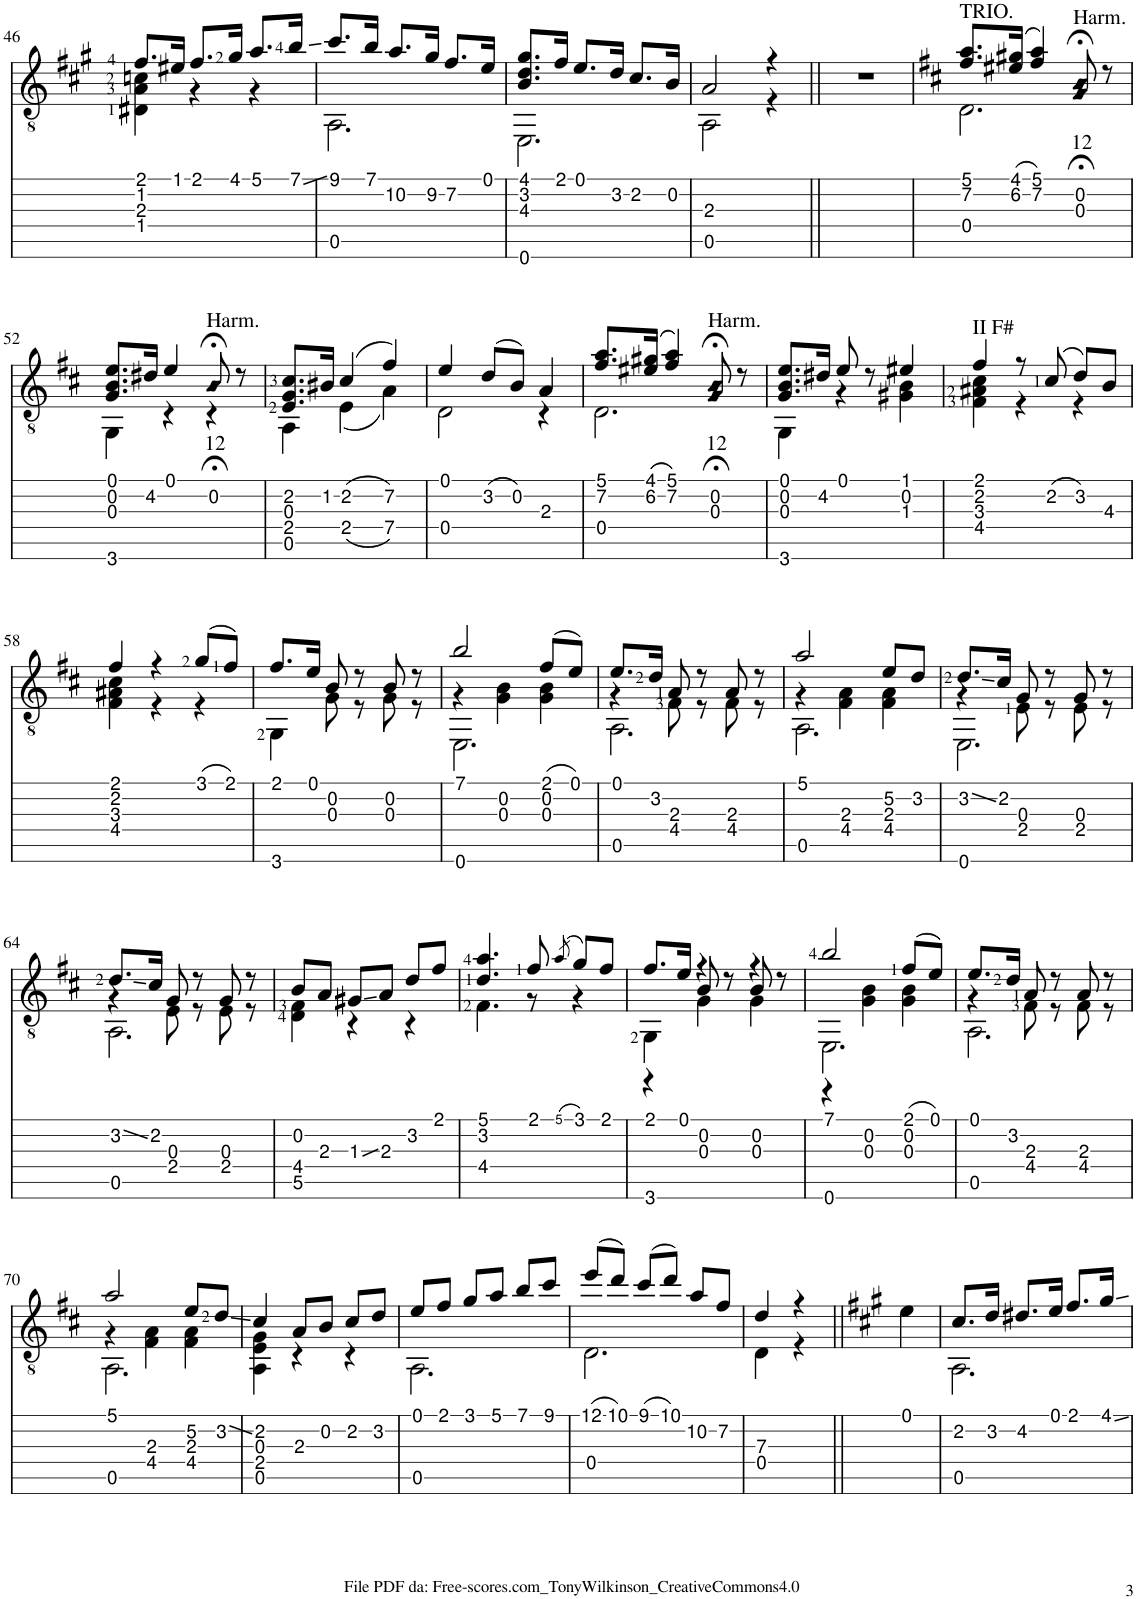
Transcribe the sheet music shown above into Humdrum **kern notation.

**kern	**kern
*part1	*part1
*staff2	*staff1
*I"Guitar	*
*I'Guit.	*
!!LO:PB:g=z
*	*clefGv2
*k[f#c#g#]	*k[f#c#g#]
*M3/4	*M3/4
=46	=46
*^	*^
8.f#L	4D#X 4A 4cn	8.f#/L	4D#X\ 4A\ 4cn\
16e#XJk	.	16e#X/Jk	.
8.f#L	4r	8.f#/L	4r
16g#Jk	.	16g#/Jk	.
8.aL	4r	8.a/L	4r
16bJk	.	16b/Jk	.
=47	=47	=47	=47
8.cc#L	2.AA	8.cc#/L	2.AA\
16bJk	.	16b/Jk	.
8.aL	.	8.a/L	.
16g#Jk	.	16g#/Jk	.
8.f#L	.	8.f#/L	.
16eJk	.	16e/Jk	.
=48	=48	=48	=48
8.B\ 8.d\ 8.g#\L	2.EE	8.B/ 8.d/ 8.g#/L	2.EE\
16f#Jk	.	16f#/Jk	.
8.eL	.	8.e/L	.
16dJk	.	16d/Jk	.
8.c#L	.	8.c#/L	.
16BJk	.	16B/Jk	.
=49	=49	=49	=49
2A	2AA	2A/	2AA\
4r	4r	4r	4r
*v	*v	*	*
*	*v	*v
=50||	=50||
2.r	2.r
=51	=51
*k[f#c#]	*k[f#c#]
*^	*^
!	!	!LO:TX:a:t=TRIO.	!
8.f#\ 8.a\L	2.D	8.f#/ 8.a/L	2.D\
16e#\ 16g#\Jk	.	(16e#X/ 16g#X/Jk	.
4f# 4a	.	4f#/ 4a/)	.
!	!	!LO:TX:a:t=Harm.	!
!LO:TX:a:t=12	!	!	!
!LO:N:n=1:head=diamond	!	!	!
!LO:N:n=2:head=diamond	!	!LO:N:n=1:head=diamond	!
!	!	!LO:N:n=2:head=diamond	!
8G;< 8B;<	.	8G/;< 8B/;<	.
8r	.	8r	.
!!LO:LB:g=z	!!
=52	=52	=52	=52
8.G\ 8.B\ 8.e\L	4GG	8.G/ 8.B/ 8.e/L	4GG\
16d#Jk	.	16d#X/Jk	.
4e	4r	4e/	4r
!	!	!LO:TX:a:t=Harm.	!
!LO:TX:a:t=12	!	!	!
!LO:N:head=diamond	!	!LO:N:head=diamond	!
8B;<	4r	8B;</	4r
8r	.	8r	.
=53	=53	=53	=53
8.E\ 8.G\ 8.c#\L	4AA	8.E/ 8.G/ 8.c#/L	4AA\
16B#Jk	.	16B#X/Jk	.
4c#	4E	(4c#/	(4E\
4f#	4A	4f#/)	4A\)
=54	=54	=54	=54
4e	2D	4e/	2D\
8dL	.	(8d/L	.
8BJ	.	8B/J)	.
4A	4r	4A/	4r
=55	=55	=55	=55
8.f#\ 8.a\L	2.D	8.f#/ 8.a/L	2.D\
16e#X\ 16g#X\Jk	.	(16e#X/ 16g#X/Jk	.
4f# 4a	.	4f#/ 4a/)	.
!	!	!LO:TX:a:t=Harm.	!
!LO:TX:a:t=12	!	!	!
!LO:N:n=1:head=diamond	!	!	!
!LO:N:n=2:head=diamond	!	!LO:N:n=1:head=diamond	!
!	!	!LO:N:n=2:head=diamond	!
8G;< 8B;<	.	8G/;< 8B/;<	.
8r	.	8r	.
=56	=56	=56	=56
8.G\ 8.B\ 8.e\L	4GG	8.G/ 8.B/ 8.e/L	4GG\
16d#Jk	.	16d#X/Jk	.
8e	4r	8e/	4r
8r	.	8r	.
4e#	4G# 4B	4e#X/	4G#X\ 4B\
=57	=57	=57	=57
!	!	!LO:TX:a:t=II F#	!
4f#	4F# 4A# 4c#	4f#/	4F#\ 4A#X\ 4c#\
8r	4r	8r	4r
8c#	.	(8c#/	.
8dL	4r	8d/L)	4r
8BJ	.	8B/J	.
!!LO:LB:g=z	!!
=58	=58	=58	=58
4f#	4F# 4A# 4c#	4f#/	4F#\ 4A#X\ 4c#\
4r	4r	4r	4r
8gL	4r	(8g/L	4r
8f#J	.	8f#/J)	.
=59	=59	=59	=59
8.f#L	4GG	8.f#/L	4GG\
16eJk	.	16e/Jk	.
8B	8G	8B/	8G\
8r	8r	8r	8r
8B	8G	8B/	8G\
8r	8r	8r	8r
=60	=60	=60	=60
*	*^	*	*^
2b	4r	2.EE	2b/	4r	2.EE\
.	4G 4B	.	.	4G\ 4B\	.
8f#L	4G 4B	.	(8f#/L	4G\ 4B\	.
8eJ	.	.	8e/J)	.	.
=61	=61	=61	=61	=61	=61
8.eL	4r	2.AA	8.e/L	4r	2.AA\
16dJk	.	.	16d/Jk	.	.
8A	8F#	.	8A/	8F#\	.
8r	8r	.	8r	8r	.
8A	8F#	.	8A/	8F#\	.
8r	8r	.	8r	8r	.
=62	=62	=62	=62	=62	=62
2a	4r	2.AA	2a/	4r	2.AA\
.	4F# 4A	.	.	4F#\ 4A\	.
8eL	4F# 4A	.	8e/L	4F#\ 4A\	.
8dJ	.	.	8d/J	.	.
=63	=63	=63	=63	=63	=63
8.dL	4r	2.EE	8.d/L	4r	2.EE\
16c#Jk	.	.	16c#/Jk	.	.
8G	8E	.	8G/	8E\	.
8r	8r	.	8r	8r	.
8G	8E	.	8G/	8E\	.
8r	8r	.	8r	8r	.
!!LO:LB:g=z	!!	!!
=64	=64	=64	=64	=64	=64
8.dL	4r	2.AA	8.d/L	4r	2.AA\
16c#Jk	.	.	16c#/Jk	.	.
8G	8E	.	8G/	8E\	.
8r	8r	.	8r	8r	.
8G	8E	.	8G/	8E\	.
8r	8r	.	8r	8r	.
*	*v	*v	*	*	*
*	*	*	*v	*v
=65	=65	=65	=65
8BL	4D 4F#	8B/L	4D\ 4F#\
8AJ	.	8A/J	.
8G#L	4r	8G#X/L	4r
8AJ	.	8A/J	.
8dL	4r	8d/L	4r
8f#J	.	8f#/J	.
=66	=66	=66	=66
4.d 4.a	4.F#	4.d/ 4.a/	4.F#\
8f#	8r	8f#/	8r
qa	.	(8qa/	.
8gL	4r	8g/L)	4r
8f#J	.	8f#/J	.
=67	=67	=67	=67
*	*^	*	*^
8.f#L	4GG	4r	8.f#/L	4GG\	4r
16eJk	.	.	16e/Jk	.	.
8B	4r	4G	8B/	4r	4G\
8r	.	.	8r	.	.
8B	4r	4G	8B/	4r	4G\
8r	.	.	8r	.	.
=68	=68	=68	=68	=68	=68
2b	2.EE	4r	2b/	2.EE\	4r
.	.	4G 4B	.	.	4G\ 4B\
8f#L	.	4G 4B	(8f#/L	.	4G\ 4B\
8eJ	.	.	8e/J)	.	.
=69	=69	=69	=69	=69	=69
8.eL	4r	2.AA	8.e/L	4r	2.AA\
16dJk	.	.	16d/Jk	.	.
8A	8F#	.	8A/	8F#\	.
8r	8r	.	8r	8r	.
8A	8F#	.	8A/	8F#\	.
8r	8r	.	8r	8r	.
!!LO:LB:g=z	!!	!!
=70	=70	=70	=70	=70	=70
2a	4r	2.AA	2a/	4r	2.AA\
.	4F# 4A	.	.	4F#\ 4A\	.
8eL	4F# 4A	.	8e/L	4F#\ 4A\	.
8dJ	.	.	8d/J	.	.
*	*v	*v	*	*	*
*	*	*	*v	*v
=71	=71	=71	=71
4c#	4AA 4E 4G	4c#/	4AA\ 4E\ 4G\
8AL	4r	8A/L	4r
8BJ	.	8B/J	.
8c#L	4r	8c#/L	4r
8dJ	.	8d/J	.
=72	=72	=72	=72
8eL	2.AA	8e/L	2.AA\
8f#J	.	8f#/J	.
8gL	.	8g/L	.
8aJ	.	8a/J	.
8bL	.	8b/L	.
8cc#J	.	8cc#/J	.
=73	=73	=73	=73
8eeL	2.D	(8ee/L	2.D\
8ddJ	.	8dd/J)	.
8cc#L	.	(8cc#/L	.
8ddJ	.	8dd/J)	.
8aL	.	8a/L	.
8f#J	.	8f#/J	.
=74	=74	=74	=74
4d	4D	4d/	4D\
4r	4r	4r	4r
*v	*v	*	*
*	*v	*v
=75||	=75||
*k[f#c#g#]	*k[f#c#g#]
4e	4e\
=76	=76
*^	*^
8.c#L	2.AA	8.c#/L	2.AA\
16dJk	.	16d/Jk	.
8.d#XL	.	8.d#X/L	.
16eJk	.	16e/Jk	.
8.f#L	.	8.f#/L	.
16g#Jk	.	16g#/Jk	.
*v	*v	*	*
*	*v	*v
=	=
*-	*-
